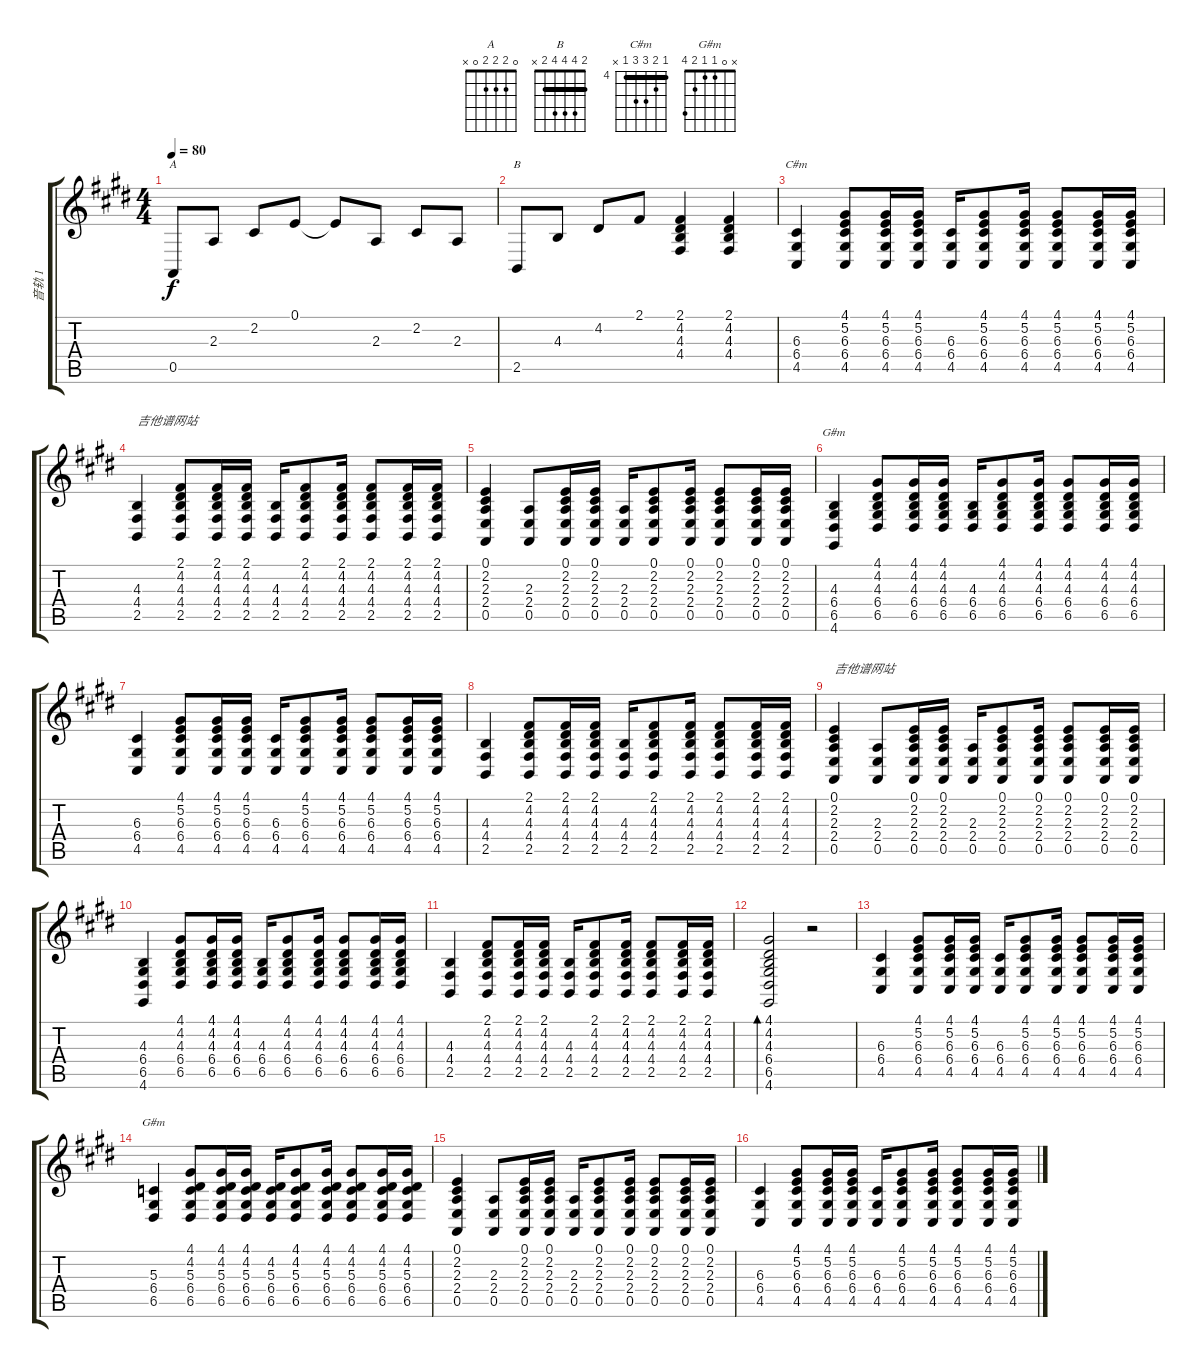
\track ("音轨 1" "音轨 1") {instrument brightacousticpiano}
\staff {score tabs}
\tuning (E4 B3 G3 D3 A2 E2) {hide}
\chord ("A" 0 2 2 2 0 x)
\chord ("B" 2 4 4 4 2 x) {barre 2}
\chord ("C#m" 4 5 6 6 4 x) {firstfret 4 barre 4}
\chord ("G#m" 4 4 4 6 6 4) {firstfret 4 barre 4}
\chord ("G#m" x 0 1 1 2 4)
\ts (4 4)
\tempo 80
\clef g2
\ks c#minor
0.5.8{ch "A" dy f} 2.3.8 2.2.8 0.1.8 0.1{t}.8 2.3.8 2.2.8 2.3.8 |
2.5.8{ch "B"} 4.3.8 4.2.8 2.1.8 (2.1 4.2 4.3 4.4).4 (2.1 4.2 4.3 4.4).4 |
(6.3 6.4 4.5).4{ch "C#m"} (4.1 5.2 6.3 6.4 4.5).8 (4.1 5.2 6.3 6.4 4.5).16 (4.1 5.2 6.3 6.4 4.5).16 (6.3 6.4 4.5).16 (4.1 5.2 6.3 6.4 4.5).8 (4.1 5.2 6.3 6.4 4.5).16 (4.1 5.2 6.3 6.4 4.5).8 (4.1 5.2 6.3 6.4 4.5).16 (4.1 5.2 6.3 6.4 4.5).16 |
(4.3 4.4 2.5).4{txt "吉他谱网站"} (2.1 4.2 4.3 4.4 2.5).8 (2.1 4.2 4.3 4.4 2.5).16 (2.1 4.2 4.3 4.4 2.5).16 (4.3 4.4 2.5).16 (2.1 4.2 4.3 4.4 2.5).8 (2.1 4.2 4.3 4.4 2.5).16 (2.1 4.2 4.3 4.4 2.5).8 (2.1 4.2 4.3 4.4 2.5).16 (2.1 4.2 4.3 4.4 2.5).16 |
(0.1 2.2 2.3 2.4 0.5).4 (2.3 2.4 0.5).8 (0.1 2.2 2.3 2.4 0.5).16 (0.1 2.2 2.3 2.4 0.5).16 (2.3 2.4 0.5).16 (0.1 2.2 2.3 2.4 0.5).8 (0.1 2.2 2.3 2.4 0.5).16 (0.1 2.2 2.3 2.4 0.5).8 (0.1 2.2 2.3 2.4 0.5).16 (0.1 2.2 2.3 2.4 0.5).16 |
(4.3 6.4 6.5 4.6).4{ch "G#m"} (4.1 4.2 4.3 6.4 6.5).8 (4.1 4.2 4.3 6.4 6.5).16 (4.1 4.2 4.3 6.4 6.5).16 (4.3 6.4 6.5).16 (4.1 4.2 4.3 6.4 6.5).8 (4.1 4.2 4.3 6.4 6.5).16 (4.1 4.2 4.3 6.4 6.5).8 (4.1 4.2 4.3 6.4 6.5).16 (4.1 4.2 4.3 6.4 6.5).16 |
(6.3 6.4 4.5).4 (4.1 5.2 6.3 6.4 4.5).8 (4.1 5.2 6.3 6.4 4.5).16 (4.1 5.2 6.3 6.4 4.5).16 (6.3 6.4 4.5).16 (4.1 5.2 6.3 6.4 4.5).8 (4.1 5.2 6.3 6.4 4.5).16 (4.1 5.2 6.3 6.4 4.5).8 (4.1 5.2 6.3 6.4 4.5).16 (4.1 5.2 6.3 6.4 4.5).16 |
(4.3 4.4 2.5).4 (2.1 4.2 4.3 4.4 2.5).8 (2.1 4.2 4.3 4.4 2.5).16 (2.1 4.2 4.3 4.4 2.5).16 (4.3 4.4 2.5).16 (2.1 4.2 4.3 4.4 2.5).8 (2.1 4.2 4.3 4.4 2.5).16 (2.1 4.2 4.3 4.4 2.5).8 (2.1 4.2 4.3 4.4 2.5).16 (2.1 4.2 4.3 4.4 2.5).16 |
(0.1 2.2 2.3 2.4 0.5).4{txt "吉他谱网站"} (2.3 2.4 0.5).8 (0.1 2.2 2.3 2.4 0.5).16 (0.1 2.2 2.3 2.4 0.5).16 (2.3 2.4 0.5).16 (0.1 2.2 2.3 2.4 0.5).8 (0.1 2.2 2.3 2.4 0.5).16 (0.1 2.2 2.3 2.4 0.5).8 (0.1 2.2 2.3 2.4 0.5).16 (0.1 2.2 2.3 2.4 0.5).16 |
(4.3 6.4 6.5 4.6).4 (4.1 4.2 4.3 6.4 6.5).8 (4.1 4.2 4.3 6.4 6.5).16 (4.1 4.2 4.3 6.4 6.5).16 (4.3 6.4 6.5).16 (4.1 4.2 4.3 6.4 6.5).8 (4.1 4.2 4.3 6.4 6.5).16 (4.1 4.2 4.3 6.4 6.5).8 (4.1 4.2 4.3 6.4 6.5).16 (4.1 4.2 4.3 6.4 6.5).16 |
(4.3 4.4 2.5).4 (2.1 4.2 4.3 4.4 2.5).8 (2.1 4.2 4.3 4.4 2.5).16 (2.1 4.2 4.3 4.4 2.5).16 (4.3 4.4 2.5).16 (2.1 4.2 4.3 4.4 2.5).8 (2.1 4.2 4.3 4.4 2.5).16 (2.1 4.2 4.3 4.4 2.5).8 (2.1 4.2 4.3 4.4 2.5).16 (2.1 4.2 4.3 4.4 2.5).16 |
(4.1 4.2 4.3 6.4 6.5 4.6).2{bd 240} r.2 |
(6.3 6.4 4.5).4 (4.1 5.2 6.3 6.4 4.5).8 (4.1 5.2 6.3 6.4 4.5).16 (4.1 5.2 6.3 6.4 4.5).16 (6.3 6.4 4.5).16 (4.1 5.2 6.3 6.4 4.5).8 (4.1 5.2 6.3 6.4 4.5).16 (4.1 5.2 6.3 6.4 4.5).8 (4.1 5.2 6.3 6.4 4.5).16 (4.1 5.2 6.3 6.4 4.5).16 |
(5.3 6.4 6.5).4{ch "G#m"} (4.1 4.2 5.3 6.4 6.5).8 (4.1 4.2 5.3 6.4 6.5).16 (4.1 4.2 5.3 6.4 6.5).16 (4.2 5.3 6.4 6.5).16 (4.1 4.2 5.3 6.4 6.5).8 (4.1 4.2 5.3 6.4 6.5).16 (4.1 4.2 5.3 6.4 6.5).8 (4.1 4.2 5.3 6.4 6.5).16 (4.1 4.2 5.3 6.4 6.5).16 |
(0.1 2.2 2.3 2.4 0.5).4 (2.3 2.4 0.5).8 (0.1 2.2 2.3 2.4 0.5).16 (0.1 2.2 2.3 2.4 0.5).16 (2.3 2.4 0.5).16 (0.1 2.2 2.3 2.4 0.5).8 (0.1 2.2 2.3 2.4 0.5).16 (0.1 2.2 2.3 2.4 0.5).8 (0.1 2.2 2.3 2.4 0.5).16 (0.1 2.2 2.3 2.4 0.5).16 |
(6.3 6.4 4.5).4 (4.1 5.2 6.3 6.4 4.5).8 (4.1 5.2 6.3 6.4 4.5).16 (4.1 5.2 6.3 6.4 4.5).16 (6.3 6.4 4.5).16 (4.1 5.2 6.3 6.4 4.5).8 (4.1 5.2 6.3 6.4 4.5).16 (4.1 5.2 6.3 6.4 4.5).8 (4.1 5.2 6.3 6.4 4.5).16 (4.1 5.2 6.3 6.4 4.5).16
